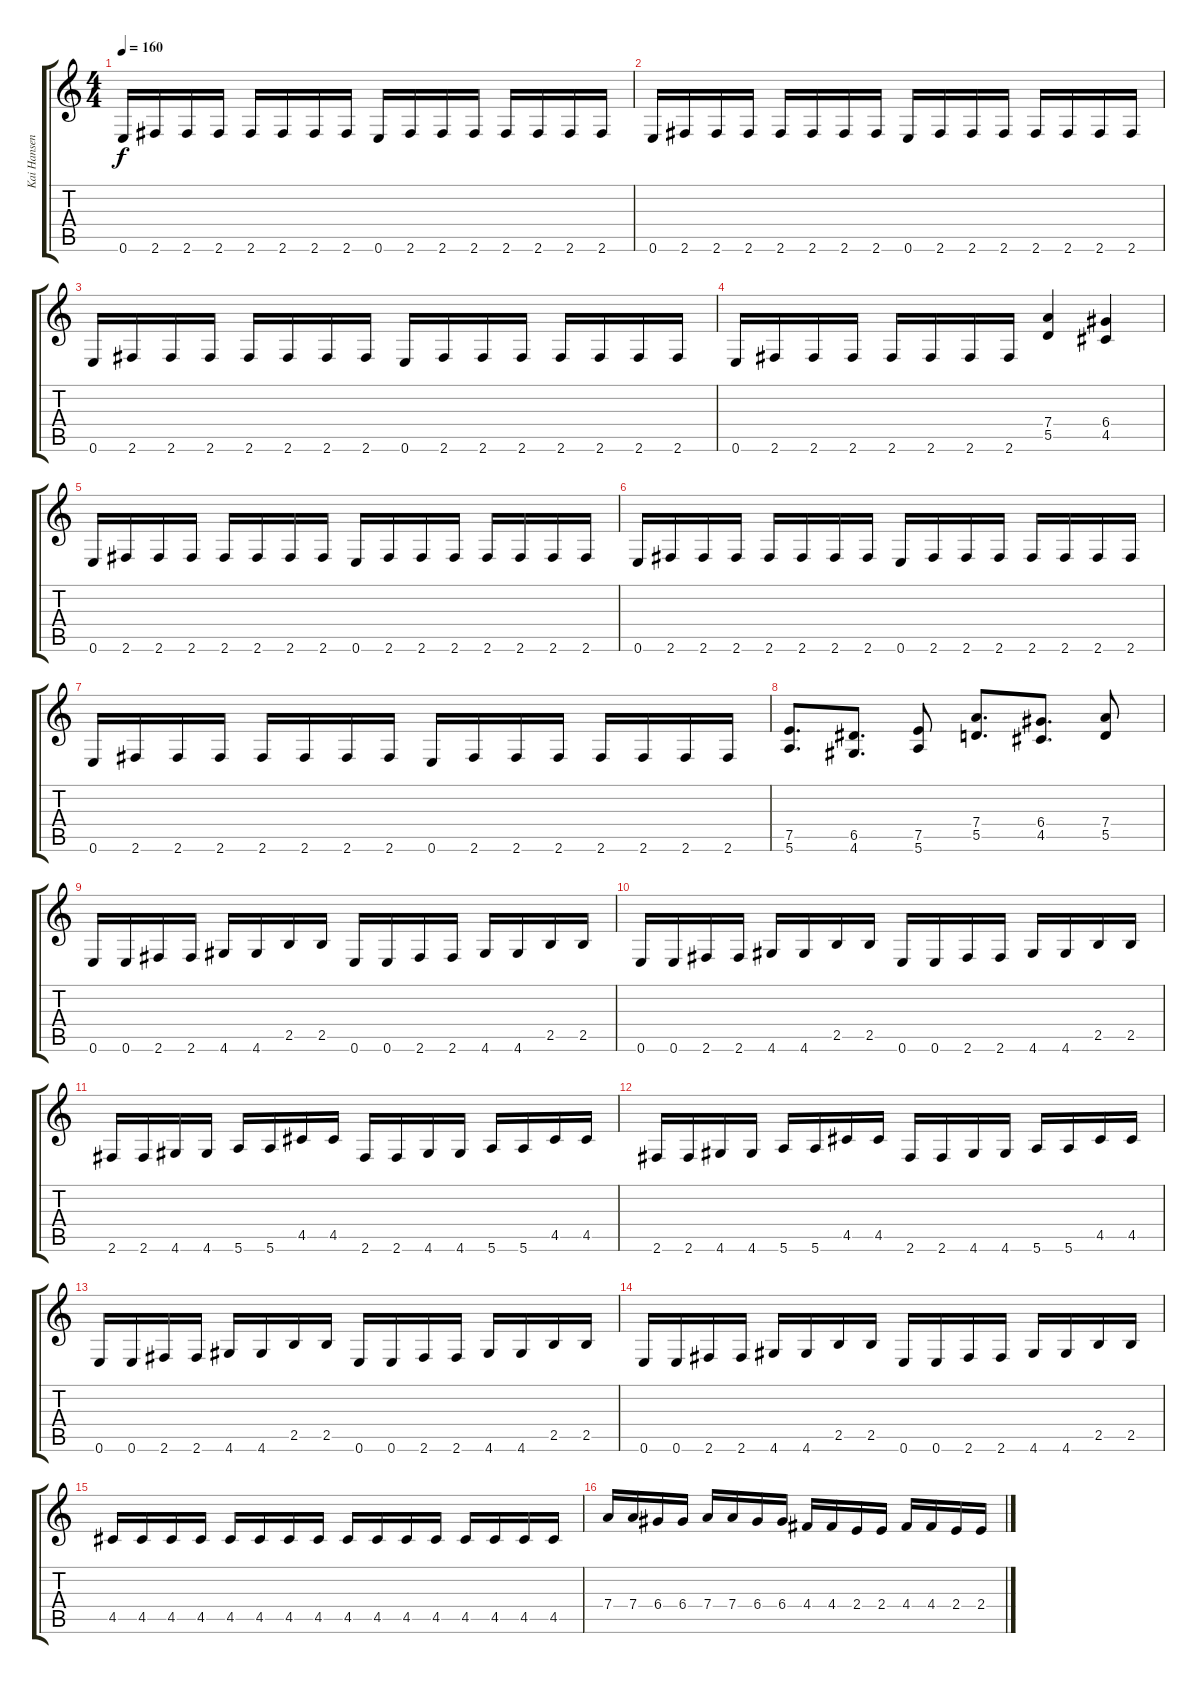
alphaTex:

\track ("Kai Hansen" "Kai Hansen") {instrument distortionguitar}
\staff {score tabs}
\tuning (E4 B3 G3 D3 A2 E2) {hide}
\ts (4 4)
\tempo 160
\clef g2
\ks c
0.6.16{dy f} 2.6.16 2.6.16 2.6.16 2.6.16 2.6.16 2.6.16 2.6.16 0.6.16 2.6.16 2.6.16 2.6.16 2.6.16 2.6.16 2.6.16 2.6.16 |
0.6.16 2.6.16 2.6.16 2.6.16 2.6.16 2.6.16 2.6.16 2.6.16 0.6.16 2.6.16 2.6.16 2.6.16 2.6.16 2.6.16 2.6.16 2.6.16 |
0.6.16 2.6.16 2.6.16 2.6.16 2.6.16 2.6.16 2.6.16 2.6.16 0.6.16 2.6.16 2.6.16 2.6.16 2.6.16 2.6.16 2.6.16 2.6.16 |
0.6.16 2.6.16 2.6.16 2.6.16 2.6.16 2.6.16 2.6.16 2.6.16 (7.4 5.5).4 (6.4 4.5).4 |
0.6.16 2.6.16 2.6.16 2.6.16 2.6.16 2.6.16 2.6.16 2.6.16 0.6.16 2.6.16 2.6.16 2.6.16 2.6.16 2.6.16 2.6.16 2.6.16 |
0.6.16 2.6.16 2.6.16 2.6.16 2.6.16 2.6.16 2.6.16 2.6.16 0.6.16 2.6.16 2.6.16 2.6.16 2.6.16 2.6.16 2.6.16 2.6.16 |
0.6.16 2.6.16 2.6.16 2.6.16 2.6.16 2.6.16 2.6.16 2.6.16 0.6.16 2.6.16 2.6.16 2.6.16 2.6.16 2.6.16 2.6.16 2.6.16 |
(7.5 5.6).8{d} (6.5 4.6).8{d} (7.5 5.6).8 (7.4 5.5).8{d} (6.4 4.5).8{d} (7.4 5.5).8 |
0.6.16 0.6.16 2.6.16 2.6.16 4.6.16 4.6.16 2.5.16 2.5.16 0.6.16 0.6.16 2.6.16 2.6.16 4.6.16 4.6.16 2.5.16 2.5.16 |
0.6.16 0.6.16 2.6.16 2.6.16 4.6.16 4.6.16 2.5.16 2.5.16 0.6.16 0.6.16 2.6.16 2.6.16 4.6.16 4.6.16 2.5.16 2.5.16 |
2.6.16 2.6.16 4.6.16 4.6.16 5.6.16 5.6.16 4.5.16 4.5.16 2.6.16 2.6.16 4.6.16 4.6.16 5.6.16 5.6.16 4.5.16 4.5.16 |
2.6.16 2.6.16 4.6.16 4.6.16 5.6.16 5.6.16 4.5.16 4.5.16 2.6.16 2.6.16 4.6.16 4.6.16 5.6.16 5.6.16 4.5.16 4.5.16 |
0.6.16 0.6.16 2.6.16 2.6.16 4.6.16 4.6.16 2.5.16 2.5.16 0.6.16 0.6.16 2.6.16 2.6.16 4.6.16 4.6.16 2.5.16 2.5.16 |
0.6.16 0.6.16 2.6.16 2.6.16 4.6.16 4.6.16 2.5.16 2.5.16 0.6.16 0.6.16 2.6.16 2.6.16 4.6.16 4.6.16 2.5.16 2.5.16 |
4.5.16 4.5.16 4.5.16 4.5.16 4.5.16 4.5.16 4.5.16 4.5.16 4.5.16 4.5.16 4.5.16 4.5.16 4.5.16 4.5.16 4.5.16 4.5.16 |
7.4.16 7.4.16 6.4.16 6.4.16 7.4.16 7.4.16 6.4.16 6.4.16 4.4.16 4.4.16 2.4.16 2.4.16 4.4.16 4.4.16 2.4.16 2.4.16
